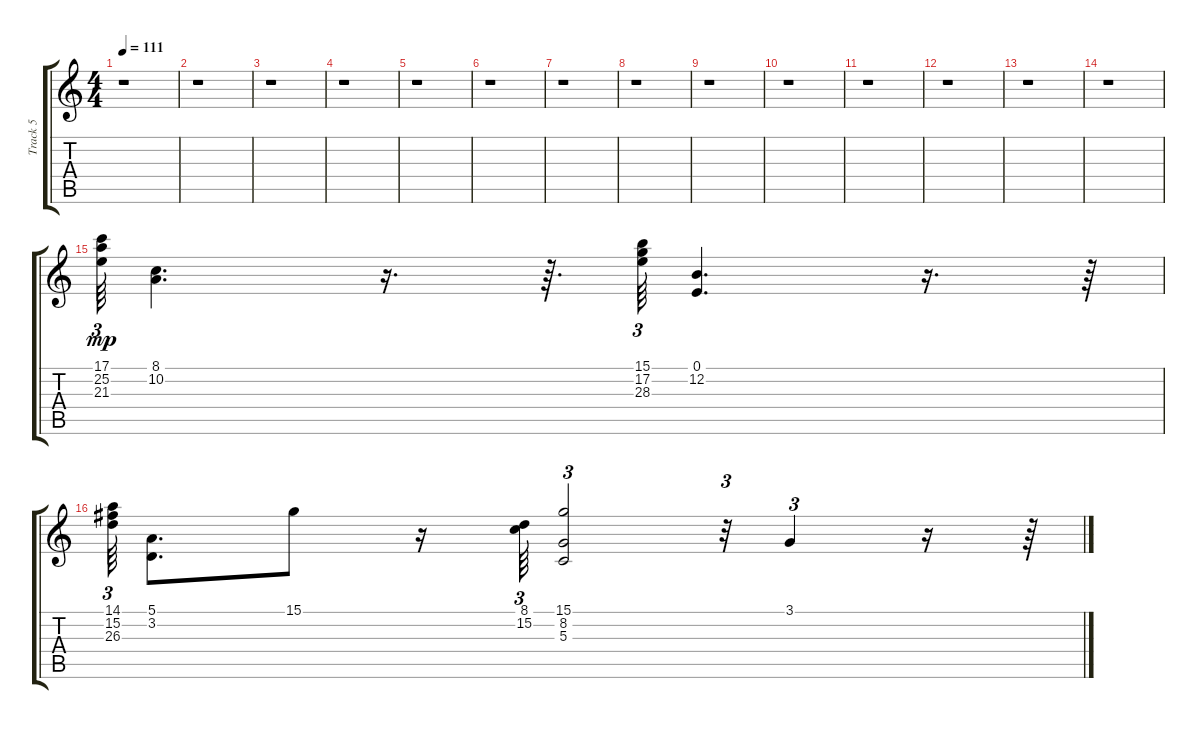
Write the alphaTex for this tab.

\track ("Track 5" "Track 5") {instrument acousticgrandpiano}
\staff {score tabs}
\tuning (E4 B3 G3 D3 A2 E2) {hide}
\ts (4 4)
\tempo 111
\clef g2
\ks c
r.1{dy mp} |
r.1 |
r.1 |
r.1 |
r.1 |
r.1 |
r.1 |
r.1 |
r.1 |
r.1 |
r.1 |
r.1 |
r.1 |
r.1 |
(17.1 25.2 21.3).64{tu (3 2)} (8.1 10.2).4{d} r.16{d} r.64{d} (15.1 17.2 28.3).64{tu (3 2)} (0.1 12.2).4{d} r.16{d} r.64 |
(14.1 15.2 26.3).64{tu (3 2)} (5.1 3.2).8{d} 15.1.8 r.16 (8.1 15.2).64{tu (3 2)} (15.1 8.2 5.3).2{tu (3 2)} r.32{tu (3 2)} 3.1.4{tu (3 2)} r.16 r.64
